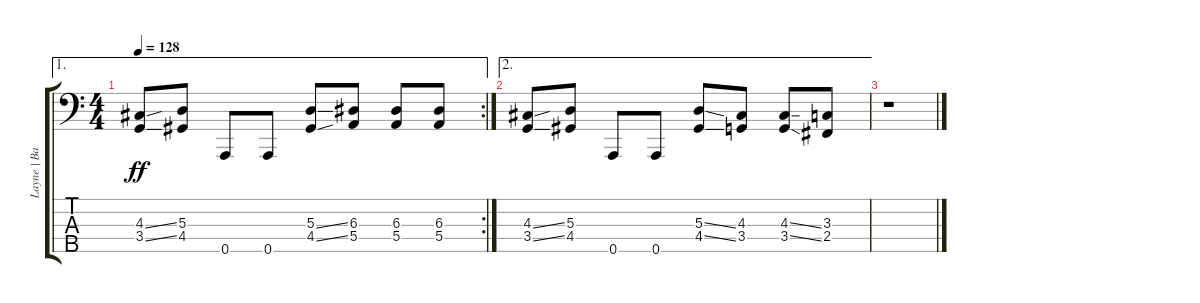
\track ("Layne | Bass" "Layne | Ba") {instrument electricbassfinger}
\staff {score tabs}
\tuning (Gb2 D2 A1 E1 A0) {hide}
\ae 1
\rc 2
\ts (4 4)
\tempo 128
\clef f4
\ks c
(4.3{ss} 3.4{ss}).8{dy ff} (5.3 4.4).8 0.5.8 0.5.8 (5.3{ss} 4.4{ss}).8 (6.3 5.4).8 (6.3 5.4).8 (6.3 5.4).8 |
\ae 2
(4.3{ss} 3.4{ss}).8 (5.3 4.4).8 0.5.8 0.5.8 (5.3{ss} 4.4{ss}).8 (4.3 3.4).8 (4.3{ss} 3.4{ss}).8 (3.3 2.4).8 |
r.1
